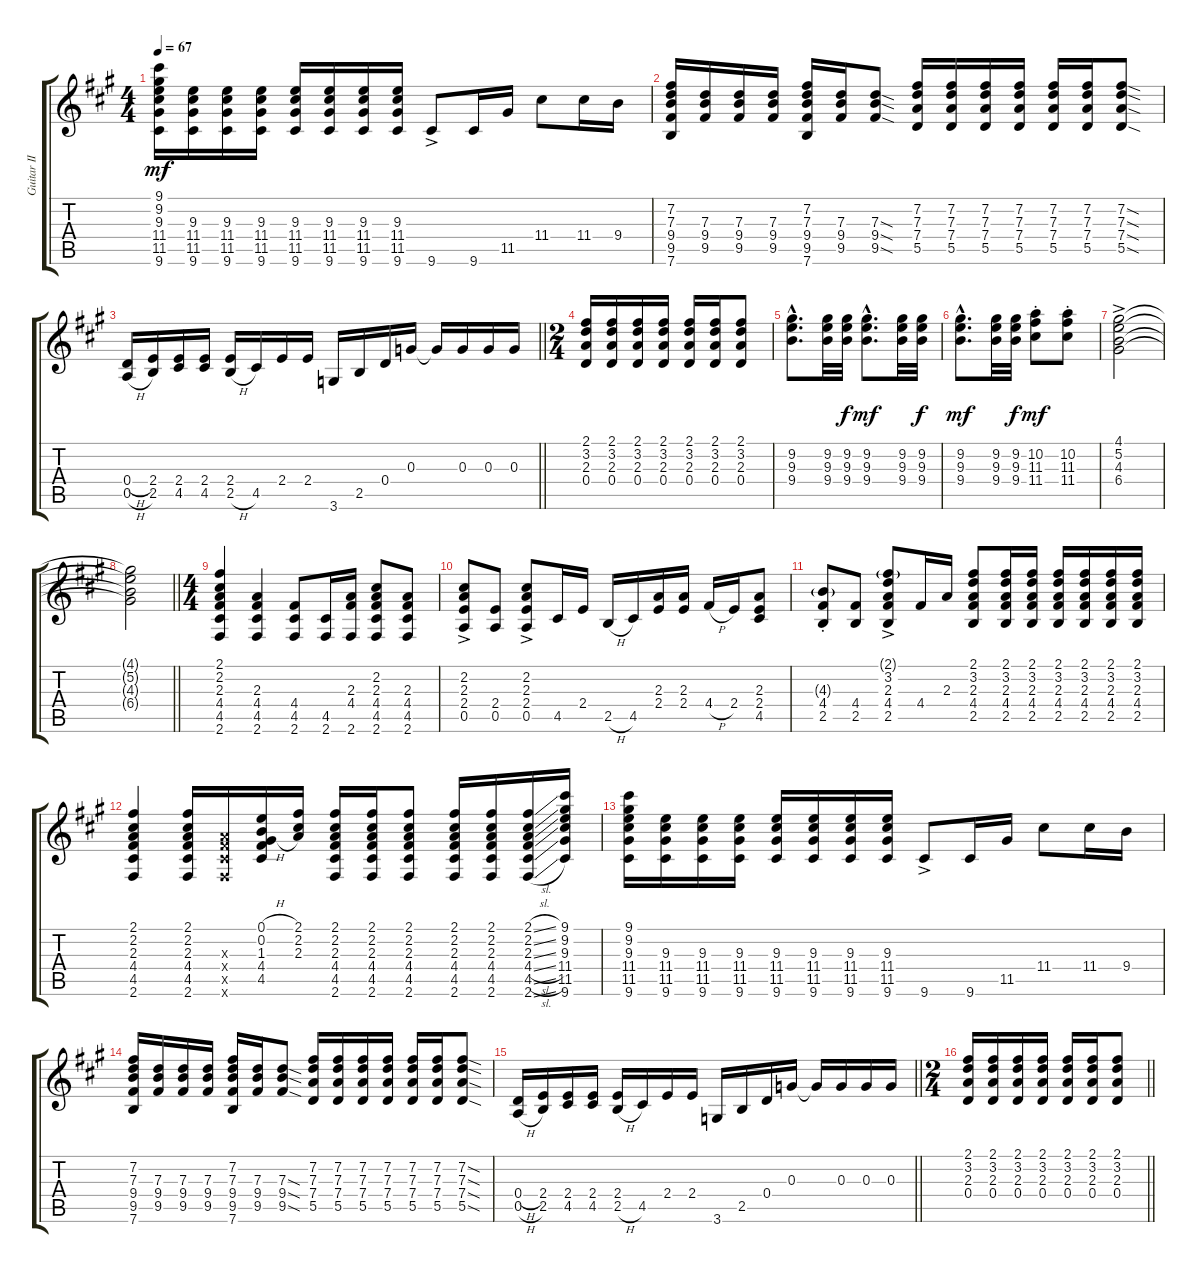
\track ("Guitar II - Duane Allman" "Guitar II ") {instrument overdrivenguitar}
\staff {score tabs}
\tuning (E4 B3 G3 D3 A2 E2) {hide}
\ts (4 4)
\tempo 67
\clef g2
\ks a
(9.1 9.2 9.3 11.4 11.5 9.6).16{dy mf} (9.3 11.4 11.5 9.6).16 (9.3 11.4 11.5 9.6).16 (9.3 11.4 11.5 9.6).16 (9.3 11.4 11.5 9.6).16 (9.3 11.4 11.5 9.6).16 (9.3 11.4 11.5 9.6).16 (9.3 11.4 11.5 9.6).16 9.6{ac}.8 9.6.16 11.5.16 11.4.8 11.4.16 9.4.16 |
(7.2 7.3 9.4 9.5 7.6).16 (7.3 9.4 9.5).16 (7.3 9.4 9.5).16 (7.3 9.4 9.5).16 (7.2 7.3 9.4 9.5 7.6).16 (7.3 9.4 9.5).16 (7.3{sod} 9.4{sod} 9.5{sod}).8 (7.2 7.3 7.4 5.5).16 (7.2 7.3 7.4 5.5).16 (7.2 7.3 7.4 5.5).16 (7.2 7.3 7.4 5.5).16 (7.2 7.3 7.4 5.5).16 (7.2 7.3 7.4 5.5).16 (7.2{sod} 7.3{sod} 7.4{sod} 5.5{sod}).8 |
\barLineRight lightlight
(0.4{h} 0.5{h}).16 (2.4 2.5).16 (2.4 4.5).16 (2.4 4.5).16 (2.4 2.5{h}).16 4.5.16 2.4.16 2.4.16 3.6.16 2.5.16 0.4.16 0.3.16 0.3{t}.16 0.3.16 0.3.16 0.3.16 |
\ts (2 4)
(2.1 3.2 2.3 0.4).16 (2.1 3.2 2.3 0.4).16 (2.1 3.2 2.3 0.4).16 (2.1 3.2 2.3 0.4).16 (2.1 3.2 2.3 0.4).16 (2.1 3.2 2.3 0.4).16 (2.1 3.2 2.3 0.4).8 |
(9.2{hac} 9.3{hac} 9.4{hac}).8{d} (9.2 9.3 9.4).32 (9.2 9.3 9.4).32{dy f} (9.2{hac} 9.3{hac} 9.4{hac}).8{d dy mf} (9.2 9.3 9.4).32 (9.2 9.3 9.4).32{dy f} |
(9.2{hac} 9.3{hac} 9.4{hac}).8{d dy mf} (9.2 9.3 9.4).32 (9.2 9.3 9.4).32{dy f} (10.2{st} 11.3{st} 11.4{st}).8{dy mf} (10.2{st} 11.3{st} 11.4{st}).8 |
(4.1{ac} 5.2{ac} 4.3{ac} 6.4{ac}).2 |
\barLineRight lightlight
(4.1{t} 5.2{t} 4.3{t} 6.4{t}).2 |
\ts (4 4)
(2.1 2.2 2.3 4.4 4.5 2.6).4 (2.3 4.4 4.5 2.6).4 (4.4 4.5 2.6).8 (4.5 2.6).16 (2.3 4.4 2.6).16 (2.2 2.3 4.4 4.5 2.6).8 (2.3 4.4 4.5 2.6).8 |
(2.2{ac} 2.3{ac} 2.4{ac} 0.5{ac}).8 (2.4 0.5).8 (2.2{ac} 2.3{ac} 2.4{ac} 0.5{ac}).8 4.5.16 2.4.16 2.5{h}.16 4.5.16 (2.3 2.4).16 (2.3 2.4).16 4.4{h}.16 2.4.16 (2.3 2.4 4.5).8 |
(4.3{g st} 4.4{st} 2.5{st}).8 (4.4 2.5).8 (2.1{g ac} 3.2{ac} 2.3{ac} 4.4{ac} 2.5{ac}).8 4.4.16 2.3.16 (2.1 3.2 2.3 4.4 2.5).8 (2.1 3.2 2.3 4.4 2.5).16 (2.1 3.2 2.3 4.4 2.5).16 (2.1 3.2 2.3 4.4 2.5).16 (2.1 3.2 2.3 4.4 2.5).16 (2.1 3.2 2.3 4.4 2.5).16 (2.1 3.2 2.3 4.4 2.5).16 |
(2.1 2.2 2.3 4.4 4.5 2.6).4 (2.1 2.2 2.3 4.4 4.5 2.6).16 (2.3{x} 4.4{x} 4.5{x} 2.6{x}).16 (0.1{h} 0.2{h} 1.3{h} 4.4 4.5).16 (2.1 2.2 2.3).16 (2.1 2.2 2.3 4.4 4.5 2.6).16 (2.1 2.2 2.3 4.4 4.5 2.6).16 (2.1 2.2 2.3 4.4 4.5 2.6).8 (2.1 2.2 2.3 4.4 4.5 2.6).16 (2.1 2.2 2.3 4.4 4.5 2.6).16 (2.1{sl} 2.2{sl} 2.3{sl} 4.4{sl} 4.5{sl} 2.6{sl}).16 (9.1 9.2 9.3 11.4 11.5 9.6).16 |
(9.1 9.2 9.3 11.4 11.5 9.6).16 (9.3 11.4 11.5 9.6).16 (9.3 11.4 11.5 9.6).16 (9.3 11.4 11.5 9.6).16 (9.3 11.4 11.5 9.6).16 (9.3 11.4 11.5 9.6).16 (9.3 11.4 11.5 9.6).16 (9.3 11.4 11.5 9.6).16 9.6{ac}.8 9.6.16 11.5.16 11.4.8 11.4.16 9.4.16 |
(7.2 7.3 9.4 9.5 7.6).16 (7.3 9.4 9.5).16 (7.3 9.4 9.5).16 (7.3 9.4 9.5).16 (7.2 7.3 9.4 9.5 7.6).16 (7.3 9.4 9.5).16 (7.3{sod} 9.4{sod} 9.5{sod}).8 (7.2 7.3 7.4 5.5).16 (7.2 7.3 7.4 5.5).16 (7.2 7.3 7.4 5.5).16 (7.2 7.3 7.4 5.5).16 (7.2 7.3 7.4 5.5).16 (7.2 7.3 7.4 5.5).16 (7.2{sod} 7.3{sod} 7.4{sod} 5.5{sod}).8 |
\barLineRight lightlight
(0.4{h} 0.5{h}).16 (2.4 2.5).16 (2.4 4.5).16 (2.4 4.5).16 (2.4 2.5{h}).16 4.5.16 2.4.16 2.4.16 3.6.16 2.5.16 0.4.16 0.3.16 0.3{t}.16 0.3.16 0.3.16 0.3.16 |
\ts (2 4)
\barLineRight lightlight
(2.1 3.2 2.3 0.4).16 (2.1 3.2 2.3 0.4).16 (2.1 3.2 2.3 0.4).16 (2.1 3.2 2.3 0.4).16 (2.1 3.2 2.3 0.4).16 (2.1 3.2 2.3 0.4).16 (2.1 3.2 2.3 0.4).8
